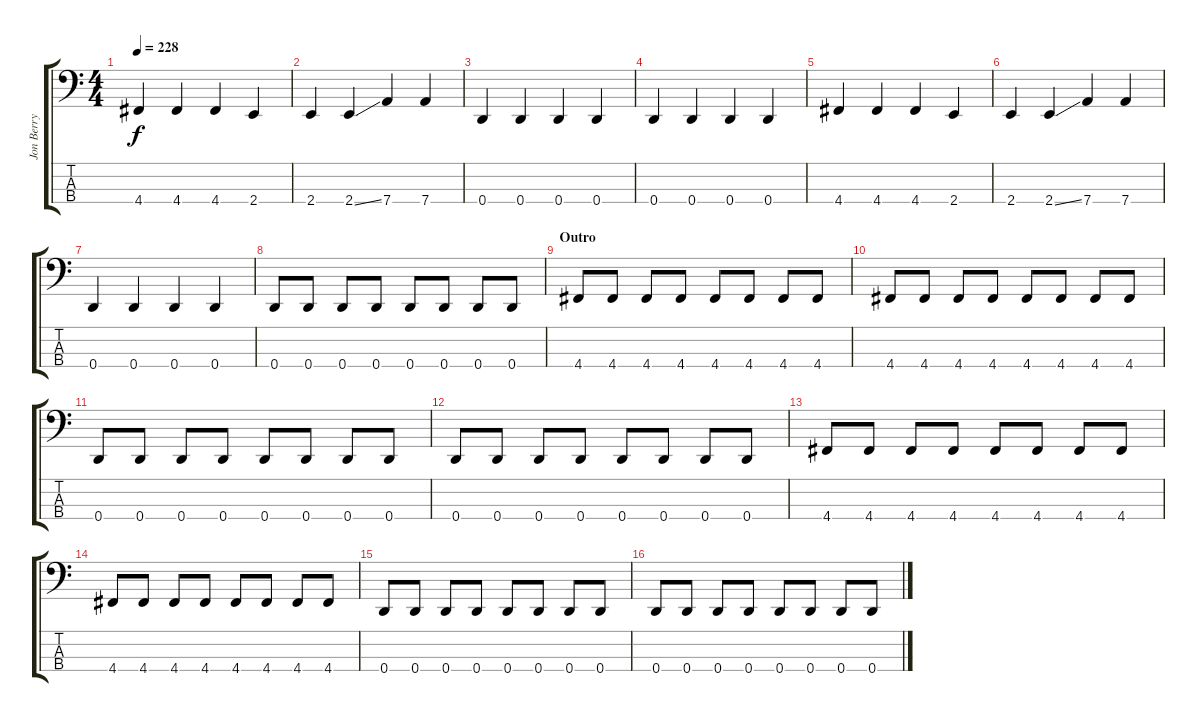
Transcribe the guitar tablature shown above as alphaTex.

\track ("Jon Berry" "Jon Berry") {instrument electricbasspick}
\staff {score tabs}
\tuning (G2 D2 A1 D1) {hide}
\ts (4 4)
\tempo 228
\clef f4
\ks c
4.4.4{dy f} 4.4.4 4.4.4 2.4.4 |
2.4.4 2.4{ss}.4 7.4.4 7.4.4 |
0.4.4 0.4.4 0.4.4 0.4.4 |
0.4.4 0.4.4 0.4.4 0.4.4 |
4.4.4 4.4.4 4.4.4 2.4.4 |
2.4.4 2.4{ss}.4 7.4.4 7.4.4 |
0.4.4 0.4.4 0.4.4 0.4.4 |
0.4.8 0.4.8 0.4.8 0.4.8 0.4.8 0.4.8 0.4.8 0.4.8 |
\section ("" "Outro")
4.4.8 4.4.8 4.4.8 4.4.8 4.4.8 4.4.8 4.4.8 4.4.8 |
4.4.8 4.4.8 4.4.8 4.4.8 4.4.8 4.4.8 4.4.8 4.4.8 |
0.4.8 0.4.8 0.4.8 0.4.8 0.4.8 0.4.8 0.4.8 0.4.8 |
0.4.8 0.4.8 0.4.8 0.4.8 0.4.8 0.4.8 0.4.8 0.4.8 |
4.4.8 4.4.8 4.4.8 4.4.8 4.4.8 4.4.8 4.4.8 4.4.8 |
4.4.8 4.4.8 4.4.8 4.4.8 4.4.8 4.4.8 4.4.8 4.4.8 |
0.4.8 0.4.8 0.4.8 0.4.8 0.4.8 0.4.8 0.4.8 0.4.8 |
0.4.8 0.4.8 0.4.8 0.4.8 0.4.8 0.4.8 0.4.8 0.4.8
